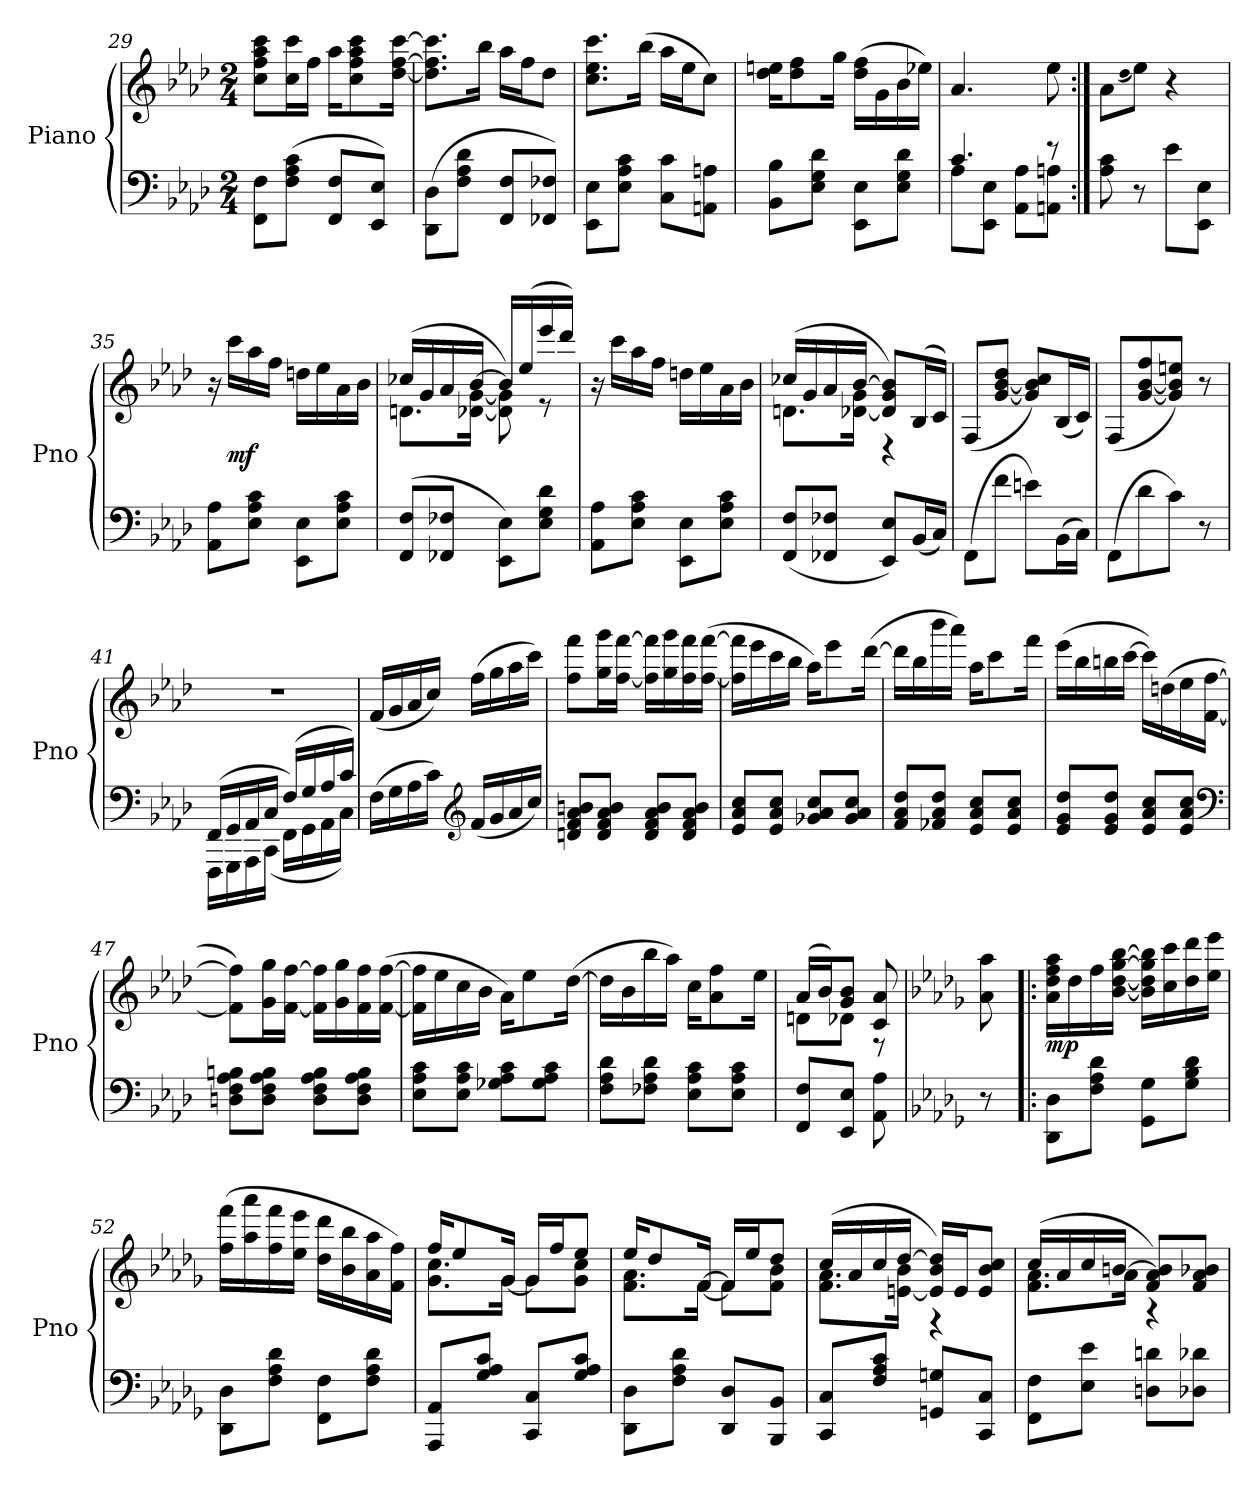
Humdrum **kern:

**kern	**kern	**dynam
*part1	*part1	*part1
*staff2	*staff1	*staff1/2
*I"Piano	*	*
*I'Pno	*	*
*clefF4	*clefG2	*
*k[b-e-a-d-]	*k[b-e-a-d-]	*
*M2/4	*M2/4	*
=29	=29	=29
8FF 8FL	8cc 8ff 8aa- 8cccL	.
(8F 8A- 8cJ	16cc 16cccL	.
.	16ffJJ	.
8FF 8FL	16aa-KL	.
.	8cc 8ff 8aa- 8ccc	.
8EE- 8E-J)	.	.
.	[16dd- [16ff [16cccJk	.
=30	=30	=30
(8DD- 8D-L	8.dd-] 8.ff] 8.ccc]L	.
8F 8A- 8d-J	.	.
.	16bb-Jk	.
8FF 8FL	16aa-LL	.
.	16ffJ	.
8FF-X 8F-XJ)	8dd-J	.
=31	=31	=31
8EE- 8E-L	8.cc 8.ee- 8.cccL	.
8E- 8A- 8cJ	.	.
.	(16bb-Jk	.
8C 8cL	16aa-LL	.
.	16ee-J	.
8AAn 8AnJ	8ccJ)	.
=32	=32	=32
8BB- 8B-L	16dd- 16eenKL	.
.	8dd- 8ff	.
8E- 8G 8d-J	.	.
.	16ggJk	.
8EE- 8E-L	(16dd- 16ffLL	.
.	16g	.
8E- 8G 8d-J	16b-	.
.	16ee-XJJ)	.
=33	=33	=33
*^	*	*
4.c	8A-L	4.a-	.
.	8EE- 8E-J	.	.
.	8AA- 8A-L	.	.
8r	8AAn 8AnJ	8ee-	.
*v	*v	*	*
=34:|!	=34:|!	=34:|!
8A- 8c	8a-L	.
.	(qdd-	.
8r	8ee-J)	.
8e-L	4r	.
8EE- 8E-J	.	.
=35	=35	=35
8AA- 8A-L	16r	.
.	16cccLL	mf
8E- 8A- 8cJ	16aa-	.
.	16ffJJ	.
8EE- 8E-L	16ddnLL	.
.	16ee-	.
8E- 8A- 8cJ	16a-	.
.	16b-JJ	.
=36	=36	=36
*	*^	*
(8FF 8FL	(16cc-XLL	8.dnL	.
.	16g	.	.
8FF-X 8F-XJ	16a-	.	.
.	[16b-JJ	[16d-X [16gJk	.
8EE- 8E-L)	16b-LL])	8d-] 8g]	.
.	(16ee-	.	.
8E- 8G 8d-J	16eee-	8r	.
.	16ddd-JJ)	.	.
*	*v	*v	*
=37	=37	=37
8AA- 8A-L	16r	.
.	16cccLL	.
8E- 8A- 8cJ	16aa-	.
.	16ffJJ	.
8EE- 8E-L	16ddnLL	.
.	16ee-	.
8E- 8A- 8cJ	16a-	.
.	16b-JJ	.
=38	=38	=38
*	*^	*
(8FF 8FL	(16cc-XLL	8.dnL	.
.	16g	.	.
8FF-X 8F-XJ	16a-	.	.
.	[16b-JJ	[16d-X 16gJk	.
8EE- 8E-L)	8d-] 8g 8b-]L)	4r	.
(16BB-L	(16B-L	.	.
16CJJ)	16cJJ)	.	.
*	*v	*v	*
=39	=39	=39
(8FFL	(8FL	.
8fJ	[8g [8b- 8dd-J	.
8enL)	8g] 8b-] 8ccL)	.
(16BB-L	(16B-L	.
16CJJ)	16cJJ)	.
=40	=40	=40
(8FFL	(8FL	.
8d-	[8g [8b- 8ff	.
8cJ)	8g] 8b-] 8eenJ)	.
8r	8r	.
=41	=41	=41
*^	*	*
(16FFLL	16FFFLL	2r	.
16GG	16GGG	.	.
16AA-	16AAA-	.	.
16CJJ	(16CCJJ	.	.
(16FLL)	16FFLL	.	.
16G	16GG	.	.
16A-	16AA-	.	.
16cJJ)	16CJJ)	.	.
*v	*v	*	*
=42	=42	=42
(16FLL	(16fLL	.
16G	16g	.
16A-	16a-	.
16cJJ)	16ccJJ)	.
*clefG2	*	*
(16fLL	(16ffLL	.
16g	16gg	.
16a-	16aa-	.
16ccJJ)	16cccJJ)	.
=43	=43	=43
8dn 8f 8a- 8bnL	8ff 8fffL	.
8d 8f 8a- 8bJ	16gg 16gggL	.
.	[16ff [16fffJJ	.
8d 8f 8a- 8bL	16ff] 16fff]LL	.
.	16gg 16ggg	.
8d 8f 8a- 8bJ	16ff 16fff	.
.	([16ff [16fffJJ	.
=44	=44	=44
8e- 8a- 8ccL	16ff] 16fff]LL	.
.	16eee-	.
8e- 8a- 8ccJ	16ccc	.
.	16bb-JJ	.
8g-X 8a- 8ccL	16aa-KL)	.
.	8eee-	.
8g- 8a- 8ccJ	.	.
.	([16ddd-Jk	.
=45	=45	=45
8f 8a- 8dd-L	16ddd-LL]	.
.	16bb-	.
8f-X 8a- 8dd-J	16bbb-	.
.	16aaa-JJ)	.
8e- 8a- 8ccL	16aa-KL	.
.	8ccc	.
8e- 8a- 8ccJ	.	.
.	16fffJk	.
=46	=46	=46
8e- 8g 8dd-L	(16eee-LL	.
.	16bb-	.
8e- 8g 8dd-J	16bbn	.
.	[16cccJJ	.
8e- 8a- 8ccL	16cccLL])	.
.	(16ddn	.
8e- 8a- 8ccJ	16ee-	.
.	[16f [16ffJJ	.
*clefF4	*	*
=47	=47	=47
8Dn 8F 8A- 8BnL	8f] 8ff]L)	.
8D 8F 8A- 8BJ	16g 16ggL	.
.	[16f [16ffJJ	.
8D 8F 8A- 8BL	16f] 16ff]LL	.
.	16g 16gg	.
8D 8F 8A- 8BJ	16f 16ff	.
.	([16f [16ffJJ	.
=48	=48	=48
8E- 8A- 8cL	16f] 16ff]LL	.
.	16ee-	.
8E- 8A- 8cJ	16cc	.
.	16b-JJ	.
8G-X 8A- 8cL	16a-KL)	.
.	8ee-	.
8G- 8A- 8cJ	.	.
.	([16dd-Jk	.
=49	=49	=49
8F 8A- 8d-L	16dd-LL]	.
.	16b-	.
8F-X 8A- 8d-J	16bb-	.
.	16aa-JJ)	.
8E- 8A- 8cL	16ccKL	.
.	8a- 8ff	.
8E- 8A- 8cJ	.	.
.	16ee-Jk	.
=50	=50	=50
*	*^	*
8FF 8FL	(16a-LL	8dnL	.
.	16b-J)	.	.
8EE- 8E-J	8g 8b-J	8d-XJ	.
8AA- 8A-	8c 8a-	8r	.
*	*v	*v	*
=	=	=
*k[b-e-a-d-g-]	*k[b-e-a-d-g-]	*
8r	8a- 8aa-	.
=51!|:	=51!|:	=51!|:
8DD- 8D-L	16a- 16dd- 16ff 16aa-LL	mp
.	16dd-	.
8F 8A- 8d-J	16ff	.
.	[16b- [16dd- [16gg- [16bb-JJ	.
8GG- 8G-L	16b-] 16dd-] 16gg-] 16bb-]LL	.
.	16cc 16ccc	.
8G- 8B- 8d-J	16dd- 16ddd-	.
.	16ee- 16eee-JJ	.
=52	=52	=52
8DD- 8D-L	(16ff 16fffLL	.
.	16aa- 16aaa-	.
8F 8A- 8d-J	16ff 16fff	.
.	16ee- 16eee-JJ	.
8FF 8FL	16dd- 16ddd-LL	.
.	16b- 16bb-	.
8F 8A- 8d-J	16a- 16aa-	.
.	16f 16ffJJ)	.
=53	=53	=53
*	*^	*
8AAA- 8AA-L	16ffKL	8.g- 8.ccL	.
.	8ee-	.	.
8G- 8A- 8cJ	.	.	.
.	16g-Jk	[16g-Jk	.
8CC 8CL	16g-LL]	8g-L	.
.	16ffJ	.	.
8G- 8A- 8cJ	8ee-J	8g- 8ccJ	.
=54	=54	=54	=54
8DD- 8D-L	16ee-KL	8.f 8.a-L	.
.	8dd-	.	.
8F 8A- 8d-J	.	.	.
.	[16fJk	[16fJk	.
8DD- 8D-L	16fLL]	8fL]	.
.	16ee-J	.	.
8BBB- 8BB-J	8dd-J	8f 8b-J	.
=55	=55	=55	=55
8CC 8CL	(16ccLL	8.f 8.a-L	.
.	16a-	.	.
8F 8A- 8cJ	16cc	.	.
.	[16dd-JJ	[16en 16b-Jk	.
8GGn 8GnL	16e] 16b- 16dd-]LL)	4r	.
.	16eJ	.	.
8CC 8CJ	8e 8b- 8ccJ	.	.
=56	=56	=56	=56
8FF 8FL	(16ccLL	8.f 8.a-L	.
.	16a-	.	.
8E- 8e-J	16cc	.	.
.	[16bnJJ	16a-Jk	.
8Dn 8dnL	8f 8a- 8b]L)	4r	.
8D-X 8d-XJ	8f 8a- 8b-XJ	.	.
*	*v	*v	*
=	=	=
*-	*-	*-
